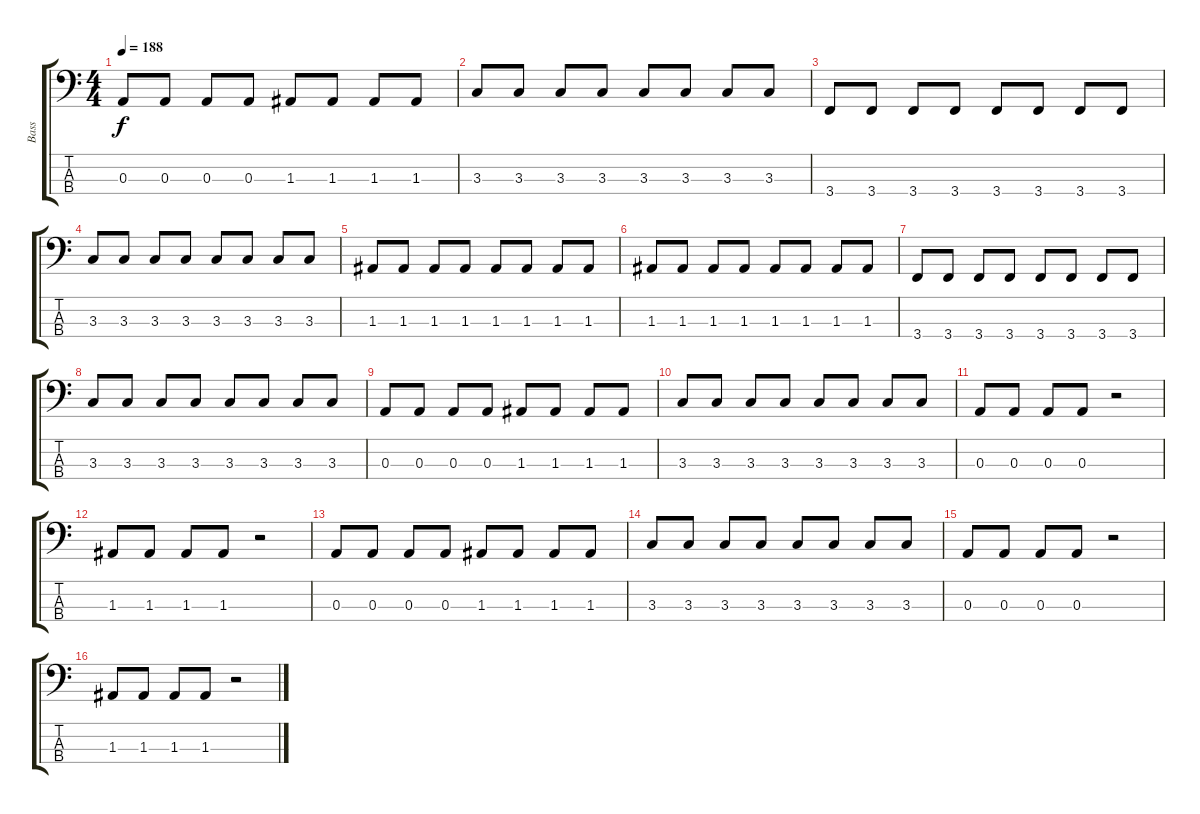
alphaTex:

\track ("Bass" "Bass") {instrument electricbassfinger}
\staff {score tabs}
\tuning (G2 D2 A1 D1) {hide}
\ts (4 4)
\tempo 188
\clef f4
\ks c
0.3.8{dy f} 0.3.8 0.3.8 0.3.8 1.3.8 1.3.8 1.3.8 1.3.8 |
3.3.8 3.3.8 3.3.8 3.3.8 3.3.8 3.3.8 3.3.8 3.3.8 |
3.4.8 3.4.8 3.4.8 3.4.8 3.4.8 3.4.8 3.4.8 3.4.8 |
3.3.8 3.3.8 3.3.8 3.3.8 3.3.8 3.3.8 3.3.8 3.3.8 |
1.3.8 1.3.8 1.3.8 1.3.8 1.3.8 1.3.8 1.3.8 1.3.8 |
1.3.8 1.3.8 1.3.8 1.3.8 1.3.8 1.3.8 1.3.8 1.3.8 |
3.4.8 3.4.8 3.4.8 3.4.8 3.4.8 3.4.8 3.4.8 3.4.8 |
3.3.8 3.3.8 3.3.8 3.3.8 3.3.8 3.3.8 3.3.8 3.3.8 |
0.3.8 0.3.8 0.3.8 0.3.8 1.3.8 1.3.8 1.3.8 1.3.8 |
3.3.8 3.3.8 3.3.8 3.3.8 3.3.8 3.3.8 3.3.8 3.3.8 |
0.3.8 0.3.8 0.3.8 0.3.8 r.2 |
1.3.8 1.3.8 1.3.8 1.3.8 r.2 |
0.3.8 0.3.8 0.3.8 0.3.8 1.3.8 1.3.8 1.3.8 1.3.8 |
3.3.8 3.3.8 3.3.8 3.3.8 3.3.8 3.3.8 3.3.8 3.3.8 |
0.3.8 0.3.8 0.3.8 0.3.8 r.2 |
1.3.8 1.3.8 1.3.8 1.3.8 r.2
